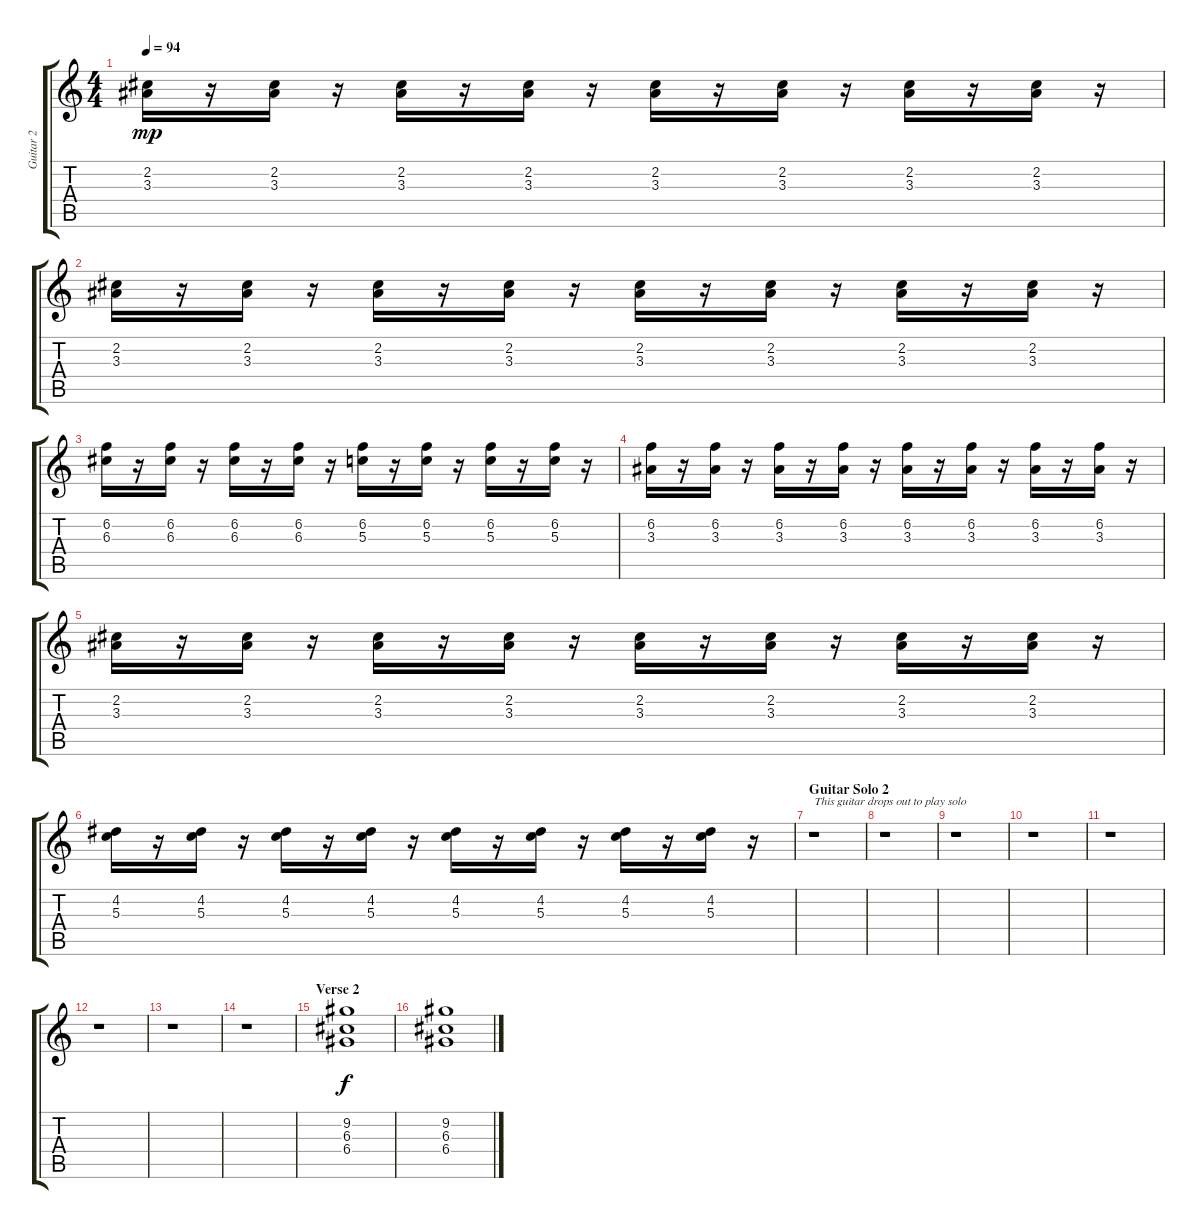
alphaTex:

\track ("Guitar 2" "Guitar 2") {instrument overdrivenguitar}
\staff {score tabs}
\tuning (E4 B3 G3 D3 A2 E2) {hide}
\ts (4 4)
\tempo 94
\clef g2
\ks c
(2.2 3.3).16{dy mp} r.16 (2.2 3.3).16 r.16 (2.2 3.3).16 r.16 (2.2 3.3).16 r.16 (2.2 3.3).16 r.16 (2.2 3.3).16 r.16 (2.2 3.3).16 r.16 (2.2 3.3).16 r.16 |
(2.2 3.3).16 r.16 (2.2 3.3).16 r.16 (2.2 3.3).16 r.16 (2.2 3.3).16 r.16 (2.2 3.3).16 r.16 (2.2 3.3).16 r.16 (2.2 3.3).16 r.16 (2.2 3.3).16 r.16 |
(6.2 6.3).16 r.16 (6.2 6.3).16 r.16 (6.2 6.3).16 r.16 (6.2 6.3).16 r.16 (6.2 5.3).16 r.16 (6.2 5.3).16 r.16 (6.2 5.3).16 r.16 (6.2 5.3).16 r.16 |
(6.2 3.3).16 r.16 (6.2 3.3).16 r.16 (6.2 3.3).16 r.16 (6.2 3.3).16 r.16 (6.2 3.3).16 r.16 (6.2 3.3).16 r.16 (6.2 3.3).16 r.16 (6.2 3.3).16 r.16 |
(2.2 3.3).16 r.16 (2.2 3.3).16 r.16 (2.2 3.3).16 r.16 (2.2 3.3).16 r.16 (2.2 3.3).16 r.16 (2.2 3.3).16 r.16 (2.2 3.3).16 r.16 (2.2 3.3).16 r.16 |
(4.2 5.3).16 r.16 (4.2 5.3).16 r.16 (4.2 5.3).16 r.16 (4.2 5.3).16 r.16 (4.2 5.3).16 r.16 (4.2 5.3).16 r.16 (4.2 5.3).16 r.16 (4.2 5.3).16 r.16 |
\section ("" "Guitar Solo 2")
r.1{txt "This guitar drops out to play solo"} |
r.1 |
r.1 |
r.1 |
r.1 |
r.1 |
r.1 |
r.1 |
\section ("" "Verse 2")
(9.2 6.3 6.4).1{dy f} |
(9.2 6.3 6.4).1
